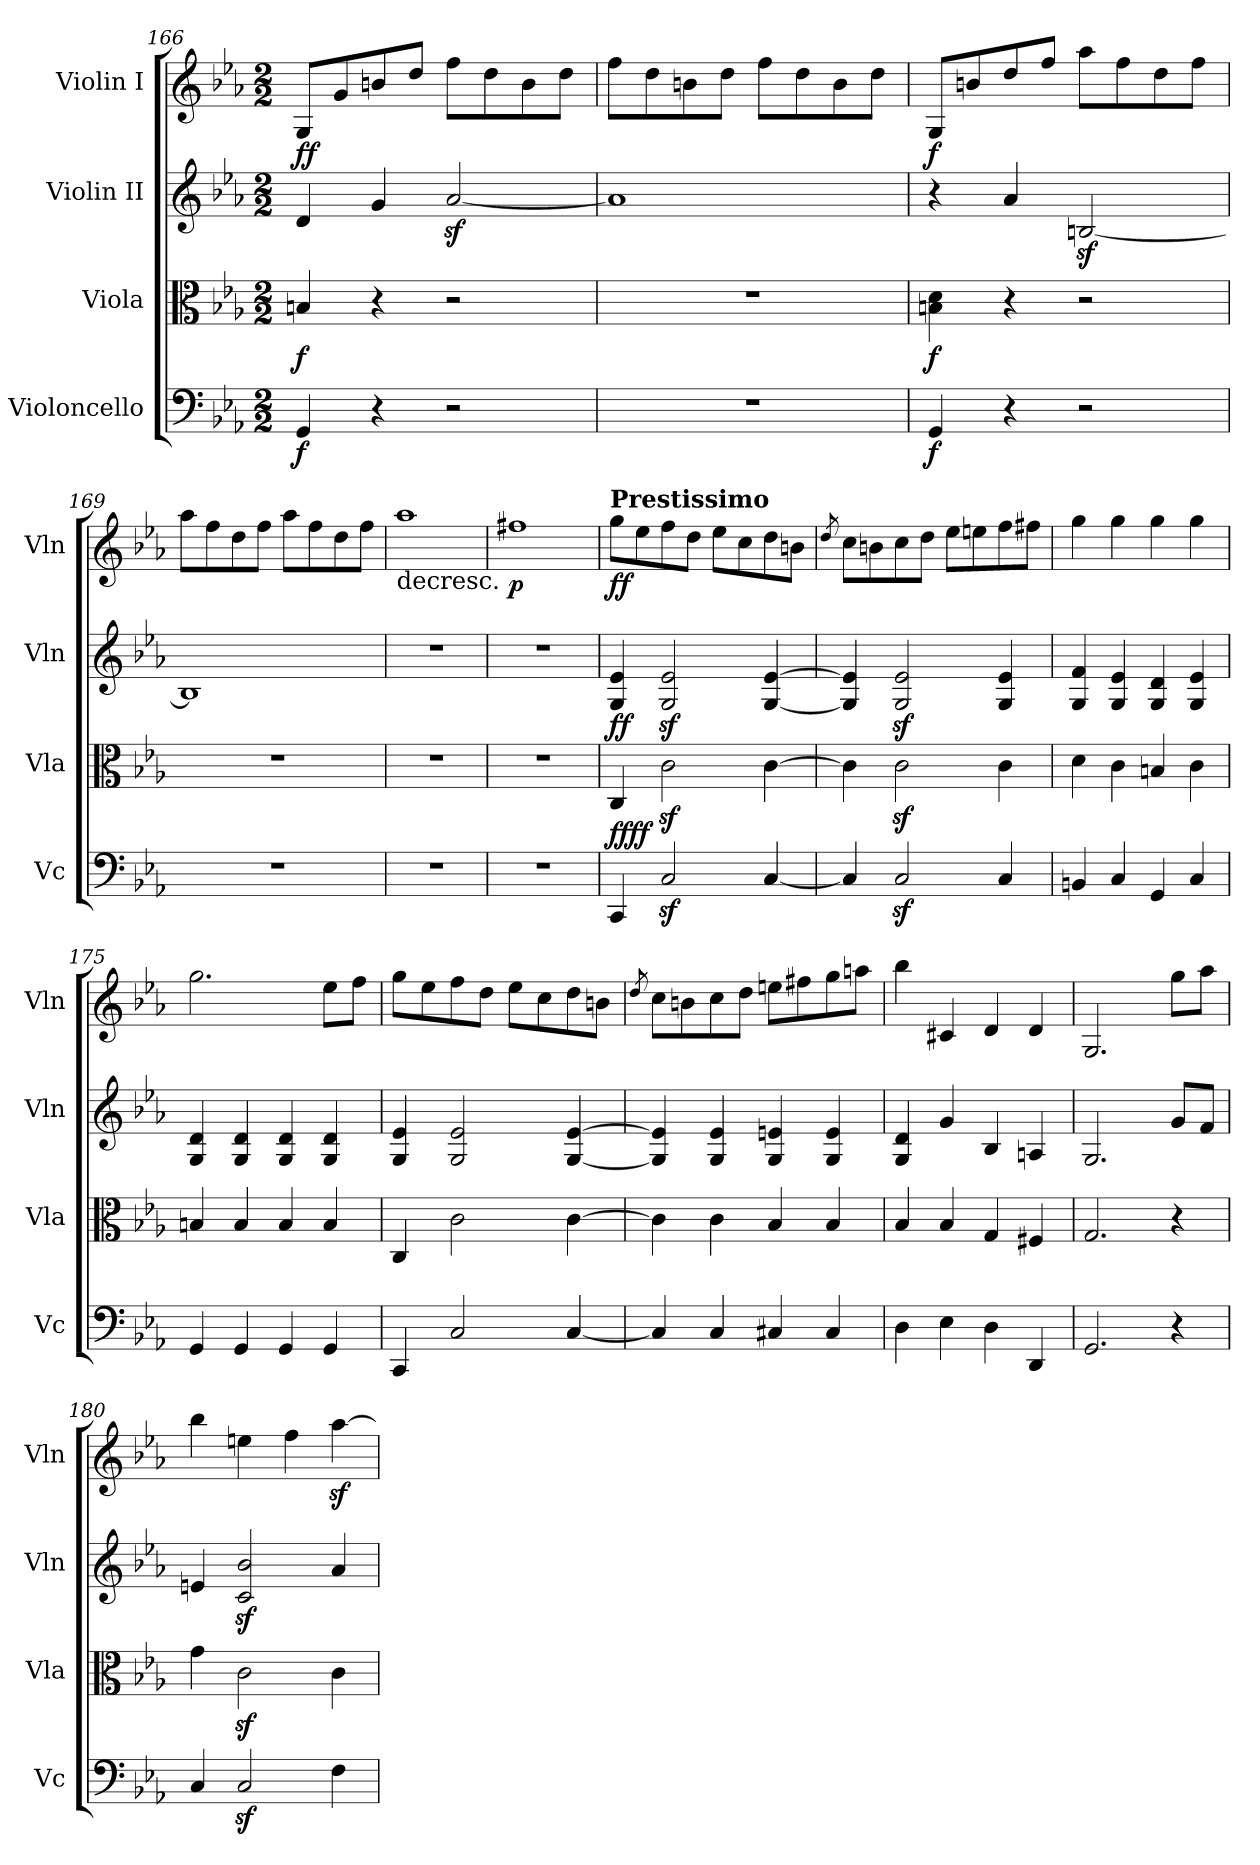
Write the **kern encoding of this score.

**kern	**dynam	**kern	**dynam	**kern	**dynam	**kern	**dynam
*part4	*part4	*part3	*part3	*part2	*part2	*part1	*part1
*staff4	*staff4	*staff3	*staff3	*staff2	*staff2	*staff1	*staff1
*I"Violoncello	*	*I"Viola	*	*I"Violin II	*	*I"Violin I	*
*I'Vc	*	*I'Vla	*	*I'Vln	*	*I'Vln	*
*clefF4	*	*clefC3	*	*clefG2	*	*clefG2	*
*k[b-e-a-]	*	*k[b-e-a-]	*	*k[b-e-a-]	*	*k[b-e-a-]	*
*M2/2	*	*M2/2	*	*M2/2	*	*M2/2	*
=166	=166	=166	=166	=166	=166	=166	=166
!	!LO:DY:b	!	!LO:DY:b	!	!LO:DY:b	!	!
!	!	!	!	!	!LO:DY:n=1:a	!	!
4GG/	f	4Bn/	f	4d/	f f	8G/L	.
.	.	.	.	.	.	8g/	.
4r	.	4r	.	4g/	.	8bn/	.
.	.	.	.	.	.	8dd/J	.
2r	.	2r	.	[2a-z</	.	8ff\L	.
.	.	.	.	.	.	8dd\	.
.	.	.	.	.	.	8b\	.
.	.	.	.	.	.	8dd\J	.
=167	=167	=167	=167	=167	=167	=167	=167
1r	.	1r	.	1a-]	.	8ff\L	.
.	.	.	.	.	.	8dd\	.
.	.	.	.	.	.	8bn\	.
.	.	.	.	.	.	8dd\J	.
.	.	.	.	.	.	8ff\L	.
.	.	.	.	.	.	8dd\	.
.	.	.	.	.	.	8b\	.
.	.	.	.	.	.	8dd\J	.
=168	=168	=168	=168	=168	=168	=168	=168
!	!LO:DY:b	!	!LO:DY:b	!	!LO:DY:a	!	!
4GG/	f	4Bn\ 4d\	f	4r	f	8G/L	.
.	.	.	.	.	.	8bn/	.
4r	.	4r	.	4a-/	.	8dd/	.
.	.	.	.	.	.	8ff/J	.
2r	.	2r	.	[2Bnz</	.	8aa-\L	.
.	.	.	.	.	.	8ff\	.
.	.	.	.	.	.	8dd\	.
.	.	.	.	.	.	8ff\J	.
!!LO:PB:g=z
=169	=169	=169	=169	=169	=169	=169	=169
1r	.	1r	.	1B]	.	8aa-\L	.
.	.	.	.	.	.	8ff\	.
.	.	.	.	.	.	8dd\	.
.	.	.	.	.	.	8ff\J	.
.	.	.	.	.	.	8aa-\L	.
.	.	.	.	.	.	8ff\	.
.	.	.	.	.	.	8dd\	.
.	.	.	.	.	.	8ff\J	.
=170	=170	=170	=170	=170	=170	=170	=170
!	!	!	!	!	!	!LO:TX:b:t=decresc.	!
1r	.	1r	.	1r	.	1aa-	.
=171	=171	=171	=171	=171	=171	=171	=171
!	!	!	!	!	!	!	!LO:DY:b
1r	.	1r	.	1r	.	1ff#X	p
=172	=172	=172	=172	=172	=172	=172	=172
!	!	!	!	!	!	!LO:TX:a:B:t=Prestissimo	!
!	!LO:DY:b	!	!	!	!	!	!
!	!LO:DY:n=1:a	!	!LO:DY:a	!	!	!	!LO:DY:b
4CC/	ff ff	4C/	ff	4G/ 4e-/	.	8gg\L	ff
.	.	.	.	.	.	8ee-\	.
2Cz</	.	2cz<\	.	2G/z< 2e-/z<	.	8ff\	.
.	.	.	.	.	.	8dd\J	.
.	.	.	.	.	.	8ee-\L	.
.	.	.	.	.	.	8cc\	.
[4C/	.	[4c\	.	[4G/ [4e-/	.	8dd\	.
.	.	.	.	.	.	8bn\J	.
=173	=173	=173	=173	=173	=173	=173	=173
.	.	.	.	.	.	8qdd/	.
4C/]	.	4c\]	.	4G/] 4e-/]	.	8cc\L	.
.	.	.	.	.	.	8bn\	.
2Cz</	.	2cz<\	.	2G/z< 2e-/z<	.	8cc\	.
.	.	.	.	.	.	8dd\J	.
.	.	.	.	.	.	8ee-\L	.
.	.	.	.	.	.	8een\	.
4C/	.	4c\	.	4G/ 4e-/	.	8ff\	.
.	.	.	.	.	.	8ff#X\J	.
!!LO:PB:g=z
=174	=174	=174	=174	=174	=174	=174	=174
4BBn/	.	4d\	.	4G/ 4f/	.	4gg\	.
4C/	.	4c\	.	4G/ 4e-/	.	4gg\	.
4GG/	.	4Bn/	.	4G/ 4d/	.	4gg\	.
4C/	.	4c\	.	4G/ 4e-/	.	4gg\	.
=175	=175	=175	=175	=175	=175	=175	=175
4GG/	.	4Bn/	.	4G/ 4d/	.	2.gg\	.
4GG/	.	4B/	.	4G/ 4d/	.	.	.
4GG/	.	4B/	.	4G/ 4d/	.	.	.
4GG/	.	4B/	.	4G/ 4d/	.	8ee-\L	.
.	.	.	.	.	.	8ff\J	.
=176	=176	=176	=176	=176	=176	=176	=176
4CC/	.	4C/	.	4G/ 4e-/	.	8gg\L	.
.	.	.	.	.	.	8ee-\	.
2C/	.	2c\	.	2G/ 2e-/	.	8ff\	.
.	.	.	.	.	.	8dd\J	.
.	.	.	.	.	.	8ee-\L	.
.	.	.	.	.	.	8cc\	.
[4C/	.	[4c\	.	[4G/ [4e-/	.	8dd\	.
.	.	.	.	.	.	8bn\J	.
=177	=177	=177	=177	=177	=177	=177	=177
.	.	.	.	.	.	8qdd/	.
4C/]	.	4c\]	.	4G/] 4e-/]	.	8cc\L	.
.	.	.	.	.	.	8bn\	.
4C/	.	4c\	.	4G/ 4e-/	.	8cc\	.
.	.	.	.	.	.	8dd\J	.
4C#X/	.	4B-/	.	4G/ 4en/	.	8een\L	.
.	.	.	.	.	.	8ff#X\	.
4C#/	.	4B-/	.	4G/ 4e/	.	8gg\	.
.	.	.	.	.	.	8aan\J	.
!!LO:LB:g=z
=178	=178	=178	=178	=178	=178	=178	=178
4D\	.	4B-/	.	4G/ 4d/	.	4bb-\	.
4E-\	.	4B-/	.	4g/	.	4c#X/	.
4D\	.	4G/	.	4B-/	.	4d/	.
4DD/	.	4F#X/	.	4An/	.	4d/	.
=179	=179	=179	=179	=179	=179	=179	=179
2.GG/	.	2.G/	.	2.G/	.	2.G/	.
4r	.	4r	.	8g/L	.	8gg\L	.
.	.	.	.	8f/J	.	8aa-\J	.
=180	=180	=180	=180	=180	=180	=180	=180
4C/	.	4g\	.	4en/	.	4bb-\	.
2Cz</	.	2cz<\	.	2c/z< 2b-/z<	.	4een\	.
.	.	.	.	.	.	4ff\	.
4F\	.	4c\	.	4a-/	.	[4aa-z<\	.
=	=	=	=	=	=	=	=
*-	*-	*-	*-	*-	*-	*-	*-
